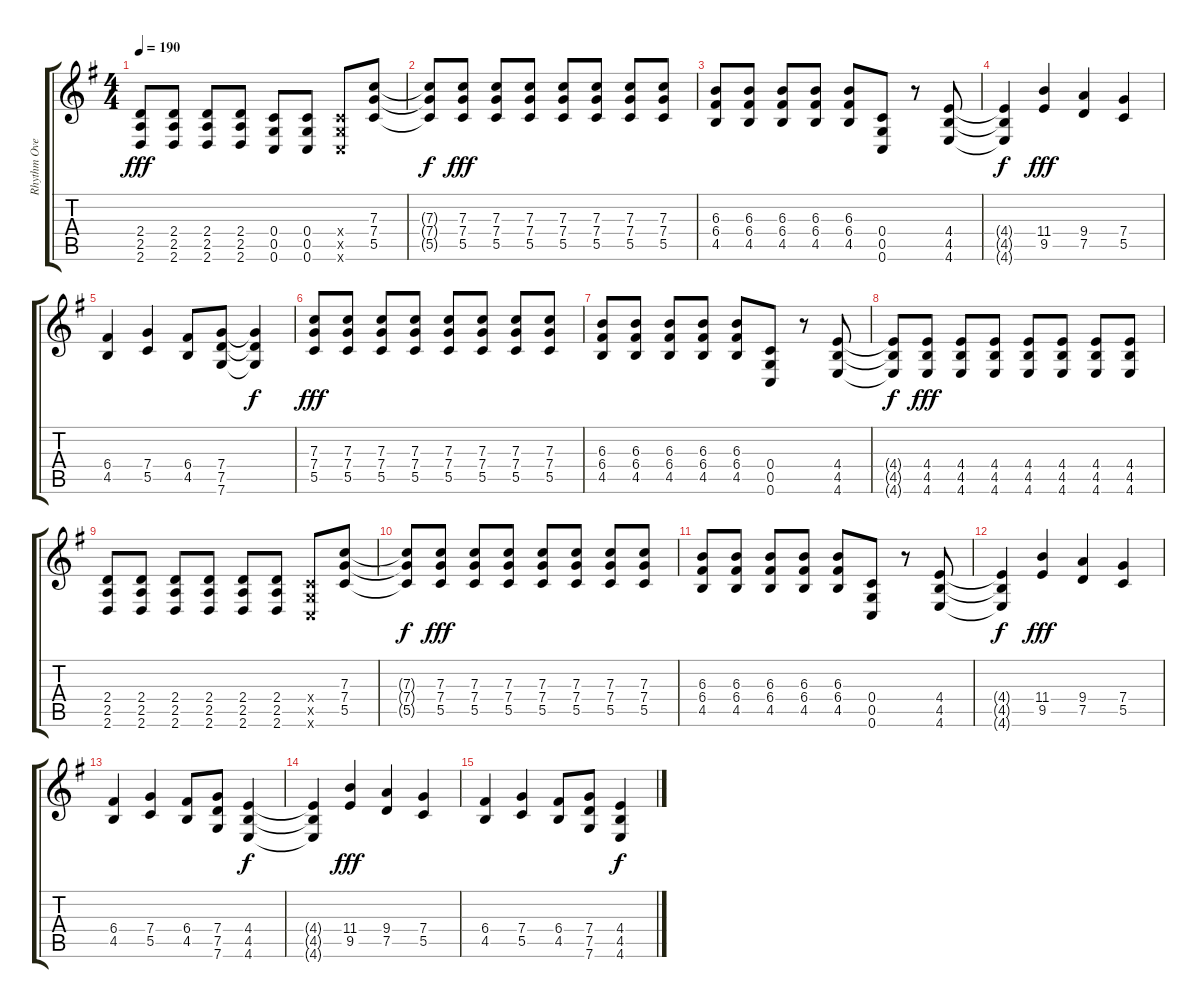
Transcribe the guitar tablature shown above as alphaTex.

\track ("Rhythm Overdrive" "Rhythm Ove") {instrument overdrivenguitar}
\staff {score tabs}
\tuning (D4 A3 F3 C3 G2 C2) {hide}
\ts (4 4)
\tempo 190
\clef g2
\ks eminor
(2.4 2.5 2.6).8{dy fff} (2.4 2.5 2.6).8 (2.4 2.5 2.6).8 (2.4 2.5 2.6).8 (0.4 0.5 0.6).8 (0.4 0.5 0.6).8 (0.4{x} 0.5{x} 0.6{x}).8 (7.3 7.4 5.5).8 |
(7.3{t} 7.4{t} 5.5{t}).8{dy f} (7.3 7.4 5.5).8{dy fff} (7.3 7.4 5.5).8 (7.3 7.4 5.5).8 (7.3 7.4 5.5).8 (7.3 7.4 5.5).8 (7.3 7.4 5.5).8 (7.3 7.4 5.5).8 |
(6.3 6.4 4.5).8 (6.3 6.4 4.5).8 (6.3 6.4 4.5).8 (6.3 6.4 4.5).8 (6.3 6.4 4.5).8 (0.4 0.5 0.6).8 r.8 (4.4 4.5 4.6).8 |
(4.4{t} 4.5{t} 4.6{t}).4{dy f} (11.4 9.5).4{dy fff} (9.4 7.5).4 (7.4 5.5).4 |
(6.4 4.5).4 (7.4 5.5).4 (6.4 4.5).8 (7.4 7.5 7.6).8 (7.4{t} 7.5{t} 7.6{t}).4{dy f} |
(7.3 7.4 5.5).8{dy fff} (7.3 7.4 5.5).8 (7.3 7.4 5.5).8 (7.3 7.4 5.5).8 (7.3 7.4 5.5).8 (7.3 7.4 5.5).8 (7.3 7.4 5.5).8 (7.3 7.4 5.5).8 |
(6.3 6.4 4.5).8 (6.3 6.4 4.5).8 (6.3 6.4 4.5).8 (6.3 6.4 4.5).8 (6.3 6.4 4.5).8 (0.4 0.5 0.6).8 r.8 (4.4 4.5 4.6).8 |
(4.4{t} 4.5{t} 4.6{t}).8{dy f} (4.4 4.5 4.6).8{dy fff} (4.4 4.5 4.6).8 (4.4 4.5 4.6).8 (4.4 4.5 4.6).8 (4.4 4.5 4.6).8 (4.4 4.5 4.6).8 (4.4 4.5 4.6).8 |
(2.4 2.5 2.6).8 (2.4 2.5 2.6).8 (2.4 2.5 2.6).8 (2.4 2.5 2.6).8 (2.4 2.5 2.6).8 (2.4 2.5 2.6).8 (0.4{x} 0.5{x} 0.6{x}).8 (7.3 7.4 5.5).8 |
(7.3{t} 7.4{t} 5.5{t}).8{dy f} (7.3 7.4 5.5).8{dy fff} (7.3 7.4 5.5).8 (7.3 7.4 5.5).8 (7.3 7.4 5.5).8 (7.3 7.4 5.5).8 (7.3 7.4 5.5).8 (7.3 7.4 5.5).8 |
(6.3 6.4 4.5).8 (6.3 6.4 4.5).8 (6.3 6.4 4.5).8 (6.3 6.4 4.5).8 (6.3 6.4 4.5).8 (0.4 0.5 0.6).8 r.8 (4.4 4.5 4.6).8 |
(4.4{t} 4.5{t} 4.6{t}).4{dy f} (11.4 9.5).4{dy fff} (9.4 7.5).4 (7.4 5.5).4 |
(6.4 4.5).4 (7.4 5.5).4 (6.4 4.5).8 (7.4 7.5 7.6).8 (4.4 4.5 4.6).4{dy f} |
(4.4{t} 4.5{t} 4.6{t}).4 (11.4 9.5).4{dy fff} (9.4 7.5).4 (7.4 5.5).4 |
(6.4 4.5).4 (7.4 5.5).4 (6.4 4.5).8 (7.4 7.5 7.6).8 (4.4 4.5 4.6).4{dy f}
